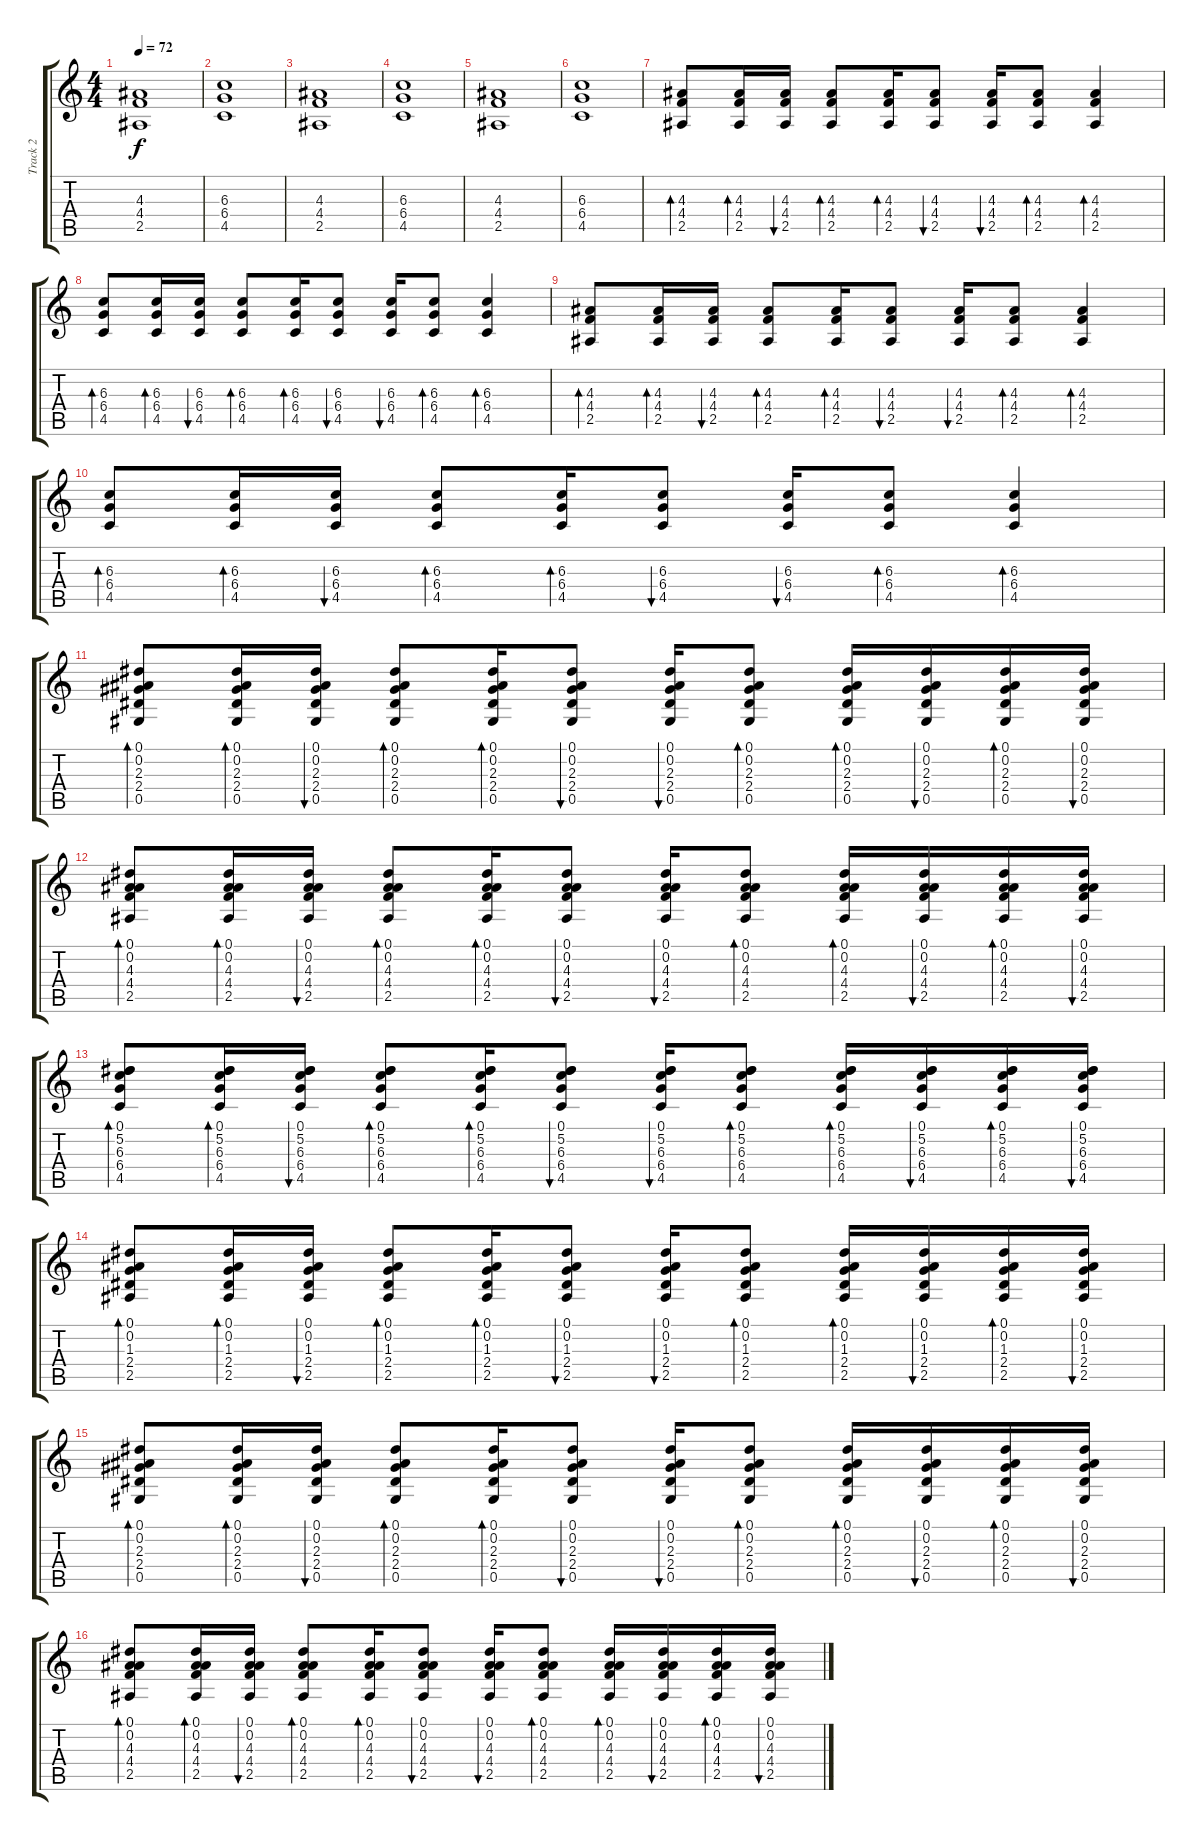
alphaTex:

\track ("Track 2" "Track 2") {instrument acousticguitarsteel}
\staff {score tabs}
\tuning (Eb4 Bb3 Gb3 Db3 Ab2 Eb2) {hide}
\ts (4 4)
\tempo 72
\clef g2
\ks c
(4.3 4.4 2.5).1{dy f} |
(6.3 6.4 4.5).1 |
(4.3 4.4 2.5).1 |
(6.3 6.4 4.5).1 |
(4.3 4.4 2.5).1 |
(6.3 6.4 4.5).1 |
(4.3 4.4 2.5).8{bd 120} (4.3 4.4 2.5).16{bd 120} (4.3 4.4 2.5).16{bu 120} (4.3 4.4 2.5).8{bd 120} (4.3 4.4 2.5).16{bd 120} (4.3 4.4 2.5).8{bu 120} (4.3 4.4 2.5).16{bu 120} (4.3 4.4 2.5).8{bd 120} (4.3 4.4 2.5).4{bd 120} |
(6.3 6.4 4.5).8{bd 120} (6.3 6.4 4.5).16{bd 120} (6.3 6.4 4.5).16{bu 120} (6.3 6.4 4.5).8{bd 120} (6.3 6.4 4.5).16{bd 120} (6.3 6.4 4.5).8{bu 120} (6.3 6.4 4.5).16{bu 120} (6.3 6.4 4.5).8{bd 120} (6.3 6.4 4.5).4{bd 120} |
(4.3 4.4 2.5).8{bd 120} (4.3 4.4 2.5).16{bd 120} (4.3 4.4 2.5).16{bu 120} (4.3 4.4 2.5).8{bd 120} (4.3 4.4 2.5).16{bd 120} (4.3 4.4 2.5).8{bu 120} (4.3 4.4 2.5).16{bu 120} (4.3 4.4 2.5).8{bd 120} (4.3 4.4 2.5).4{bd 120} |
(6.3 6.4 4.5).8{bd 120} (6.3 6.4 4.5).16{bd 120} (6.3 6.4 4.5).16{bu 120} (6.3 6.4 4.5).8{bd 120} (6.3 6.4 4.5).16{bd 120} (6.3 6.4 4.5).8{bu 120} (6.3 6.4 4.5).16{bu 120} (6.3 6.4 4.5).8{bd 120} (6.3 6.4 4.5).4{bd 120} |
(0.1 0.2 2.3 2.4 0.5).8{bd 120} (0.1 0.2 2.3 2.4 0.5).16{bd 120} (0.1 0.2 2.3 2.4 0.5).16{bu 120} (0.1 0.2 2.3 2.4 0.5).8{bd 120} (0.1 0.2 2.3 2.4 0.5).16{bd 120} (0.1 0.2 2.3 2.4 0.5).8{bu 120} (0.1 0.2 2.3 2.4 0.5).16{bu 120} (0.1 0.2 2.3 2.4 0.5).8{bd 120} (0.1 0.2 2.3 2.4 0.5).16{bd 120} (0.1 0.2 2.3 2.4 0.5).16{bu 120} (0.1 0.2 2.3 2.4 0.5).16{bd 120} (0.1 0.2 2.3 2.4 0.5).16{bu 120} |
(0.1 0.2 4.3 4.4 2.5).8{bd 120} (0.1 0.2 4.3 4.4 2.5).16{bd 120} (0.1 0.2 4.3 4.4 2.5).16{bu 120} (0.1 0.2 4.3 4.4 2.5).8{bd 120} (0.1 0.2 4.3 4.4 2.5).16{bd 120} (0.1 0.2 4.3 4.4 2.5).8{bu 120} (0.1 0.2 4.3 4.4 2.5).16{bu 120} (0.1 0.2 4.3 4.4 2.5).8{bd 120} (0.1 0.2 4.3 4.4 2.5).16{bd 120} (0.1 0.2 4.3 4.4 2.5).16{bu 120} (0.1 0.2 4.3 4.4 2.5).16{bd 120} (0.1 0.2 4.3 4.4 2.5).16{bu 120} |
(0.1 5.2 6.3 6.4 4.5).8{bd 120} (0.1 5.2 6.3 6.4 4.5).16{bd 120} (0.1 5.2 6.3 6.4 4.5).16{bu 120} (0.1 5.2 6.3 6.4 4.5).8{bd 120} (0.1 5.2 6.3 6.4 4.5).16{bd 120} (0.1 5.2 6.3 6.4 4.5).8{bu 120} (0.1 5.2 6.3 6.4 4.5).16{bu 120} (0.1 5.2 6.3 6.4 4.5).8{bd 120} (0.1 5.2 6.3 6.4 4.5).16{bd 120} (0.1 5.2 6.3 6.4 4.5).16{bu 120} (0.1 5.2 6.3 6.4 4.5).16{bd 120} (0.1 5.2 6.3 6.4 4.5).16{bu 120} |
(0.1 0.2 1.3 2.4 2.5).8{bd 120} (0.1 0.2 1.3 2.4 2.5).16{bd 120} (0.1 0.2 1.3 2.4 2.5).16{bu 120} (0.1 0.2 1.3 2.4 2.5).8{bd 120} (0.1 0.2 1.3 2.4 2.5).16{bd 120} (0.1 0.2 1.3 2.4 2.5).8{bu 120} (0.1 0.2 1.3 2.4 2.5).16{bu 120} (0.1 0.2 1.3 2.4 2.5).8{bd 120} (0.1 0.2 1.3 2.4 2.5).16{bd 120} (0.1 0.2 1.3 2.4 2.5).16{bu 120} (0.1 0.2 1.3 2.4 2.5).16{bd 120} (0.1 0.2 1.3 2.4 2.5).16{bu 120} |
(0.1 0.2 2.3 2.4 0.5).8{bd 120} (0.1 0.2 2.3 2.4 0.5).16{bd 120} (0.1 0.2 2.3 2.4 0.5).16{bu 120} (0.1 0.2 2.3 2.4 0.5).8{bd 120} (0.1 0.2 2.3 2.4 0.5).16{bd 120} (0.1 0.2 2.3 2.4 0.5).8{bu 120} (0.1 0.2 2.3 2.4 0.5).16{bu 120} (0.1 0.2 2.3 2.4 0.5).8{bd 120} (0.1 0.2 2.3 2.4 0.5).16{bd 120} (0.1 0.2 2.3 2.4 0.5).16{bu 120} (0.1 0.2 2.3 2.4 0.5).16{bd 120} (0.1 0.2 2.3 2.4 0.5).16{bu 120} |
(0.1 0.2 4.3 4.4 2.5).8{bd 120} (0.1 0.2 4.3 4.4 2.5).16{bd 120} (0.1 0.2 4.3 4.4 2.5).16{bu 120} (0.1 0.2 4.3 4.4 2.5).8{bd 120} (0.1 0.2 4.3 4.4 2.5).16{bd 120} (0.1 0.2 4.3 4.4 2.5).8{bu 120} (0.1 0.2 4.3 4.4 2.5).16{bu 120} (0.1 0.2 4.3 4.4 2.5).8{bd 120} (0.1 0.2 4.3 4.4 2.5).16{bd 120} (0.1 0.2 4.3 4.4 2.5).16{bu 120} (0.1 0.2 4.3 4.4 2.5).16{bd 120} (0.1 0.2 4.3 4.4 2.5).16{bu 120}
